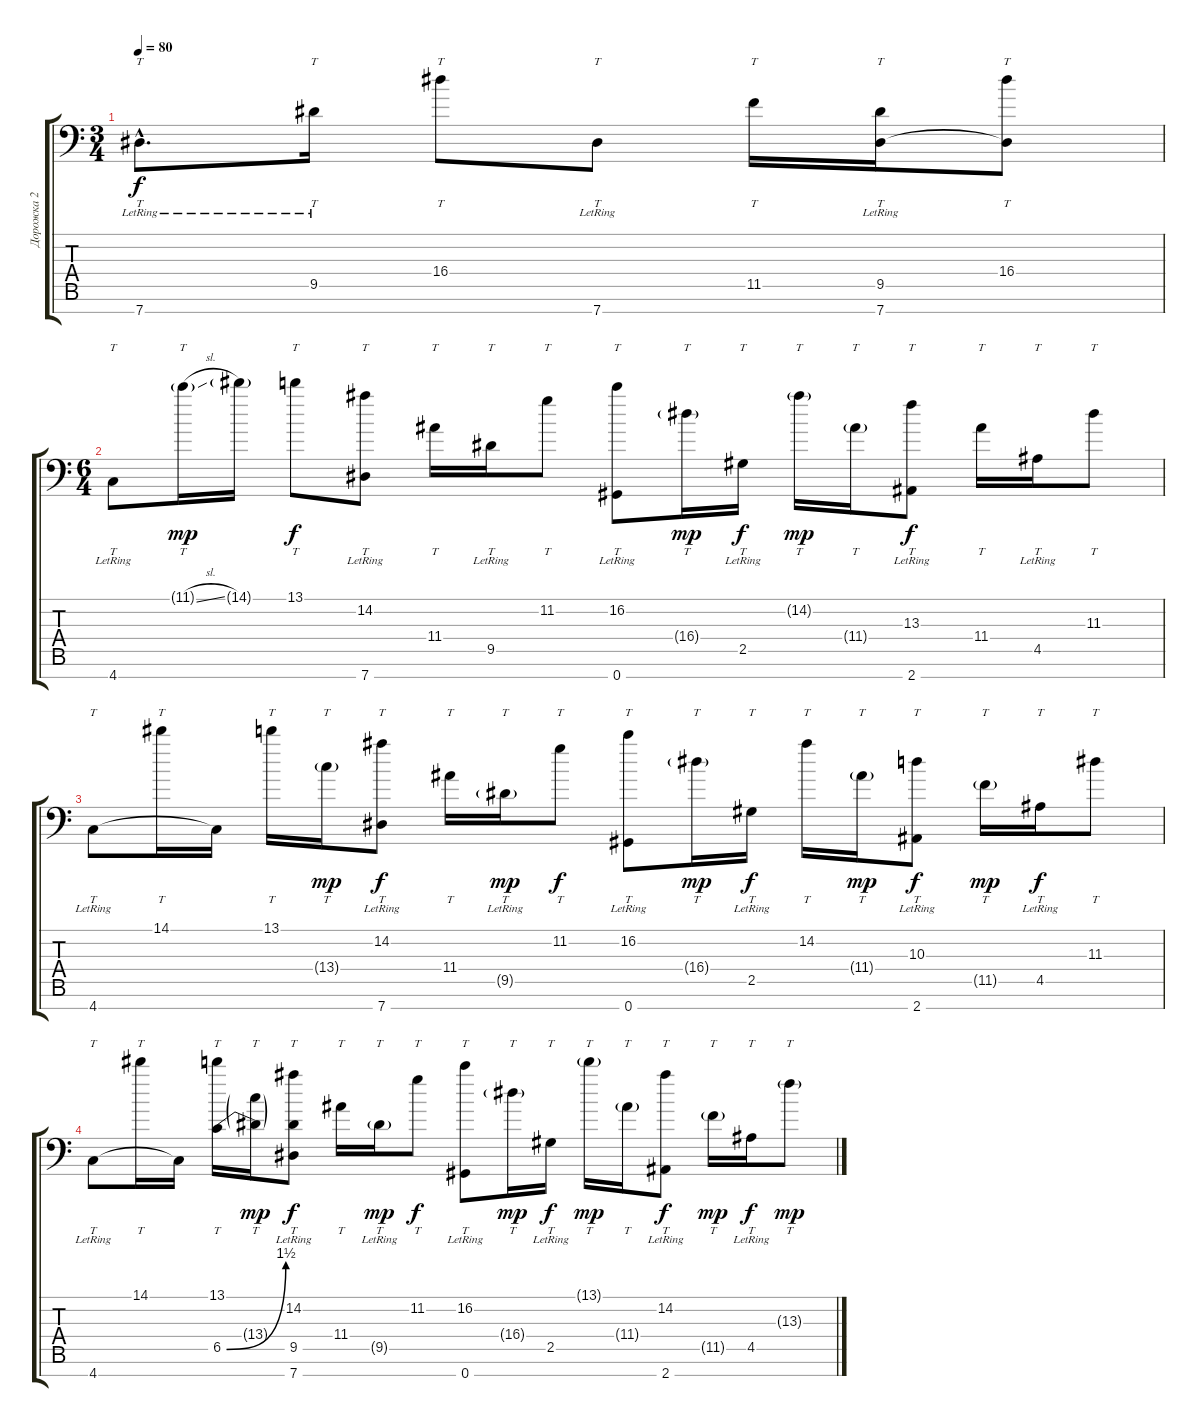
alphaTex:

\track ("Дорожка 2" "Дорожка 2") {instrument electricbassfinger}
\staff {score tabs}
\tuning (Db4 Ab3 E3 B2 Gb2 Db2 Ab1) {hide}
\ts (3 4)
\tempo 80
\clef f4
\ks c
7.7{hac lr}.8{tt d dy f} 9.5{lr}.16{tt} 16.4.8{tt} 7.7{lr}.8{tt} 11.5.16{tt} (9.5 7.7{lr}).16{tt} (16.4 7.7{t}).8{tt} |
\ts (6 4)
4.7{lr}.8{tt} 11.1{sl g}.16{tt dy mp} 14.1{g}.16 13.1.8{tt dy f} (14.2 7.7{lr}).8{tt} 11.4.16{tt} 9.5{lr}.16{tt} 11.2.8{tt} (16.2 0.7{lr}).8{tt} 16.4{g}.16{tt dy mp} 2.5{lr}.16{tt dy f} 14.2{g}.16{tt dy mp} 11.4{g}.16{tt} (13.3 2.7{lr}).8{tt dy f} 11.4.16{tt} 4.5{lr}.16{tt} 11.3.8{tt} |
4.7{lr}.8{tt} 14.1.16{tt} 4.7{t}.16 13.1.16{tt} 13.4{g}.16{tt dy mp} (14.2 7.7{lr}).8{tt dy f} 11.4.16{tt} 9.5{g lr}.16{tt dy mp} 11.2.8{tt dy f} (16.2 0.7{lr}).8{tt} 16.4{g}.16{tt dy mp} 2.5{lr}.16{tt dy f} 14.2.16{tt} 11.4{g}.16{tt dy mp} (10.3 2.7{lr}).8{tt dy f} 11.5{g}.16{tt dy mp} 4.5{lr}.16{tt dy f} 11.3.8{tt} |
4.7{lr}.8{tt} 14.1.16{tt} 4.7{t}.16 (13.1 6.5{be (bend 0 0 60 6)}).16{tt} (13.4{g} 6.5{t}).16{tt dy mp} (14.2 9.5 7.7{lr}).8{tt dy f} 11.4.16{tt} 9.5{g lr}.16{tt dy mp} 11.2.8{tt dy f} (16.2 0.7{lr}).8{tt} 16.4{g}.16{tt dy mp} 2.5{lr}.16{tt dy f} 13.1{g}.16{tt dy mp} 11.4{g}.16{tt} (14.2 2.7{lr}).8{tt dy f} 11.5{g}.16{tt dy mp} 4.5{lr}.16{tt dy f} 13.3{g}.8{tt dy mp}
